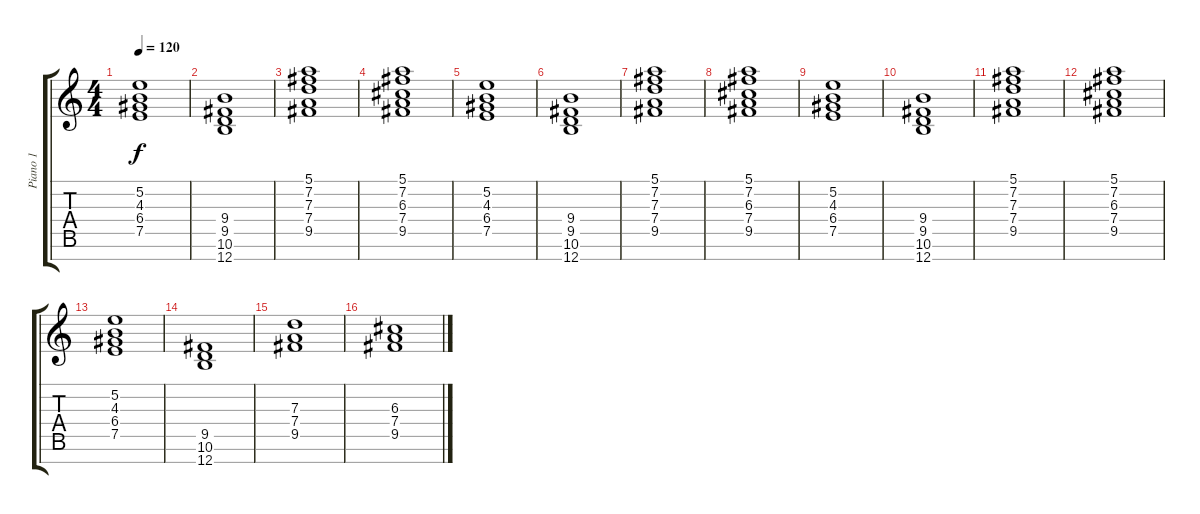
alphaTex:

\track ("Piano 1" "Piano 1") {instrument acousticgrandpiano}
\staff {score tabs}
\tuning (E5 B4 G4 D4 A3 E3 B2) {hide}
\ts (4 4)
\tempo 120
\clef g2
\ks c
(5.2 4.3 6.4 7.5).1{dy f} |
(9.4 9.5 10.6 12.7).1 |
(5.1 7.2 7.3 7.4 9.5).1 |
(5.1 7.2 6.3 7.4 9.5).1 |
(5.2 4.3 6.4 7.5).1 |
(9.4 9.5 10.6 12.7).1 |
(5.1 7.2 7.3 7.4 9.5).1 |
(5.1 7.2 6.3 7.4 9.5).1 |
(5.2 4.3 6.4 7.5).1 |
(9.4 9.5 10.6 12.7).1 |
(5.1 7.2 7.3 7.4 9.5).1 |
(5.1 7.2 6.3 7.4 9.5).1 |
(5.2 4.3 6.4 7.5).1 |
\section ("" "")
(9.5 10.6 12.7).1 |
(7.3 7.4 9.5).1 |
(6.3 7.4 9.5).1
